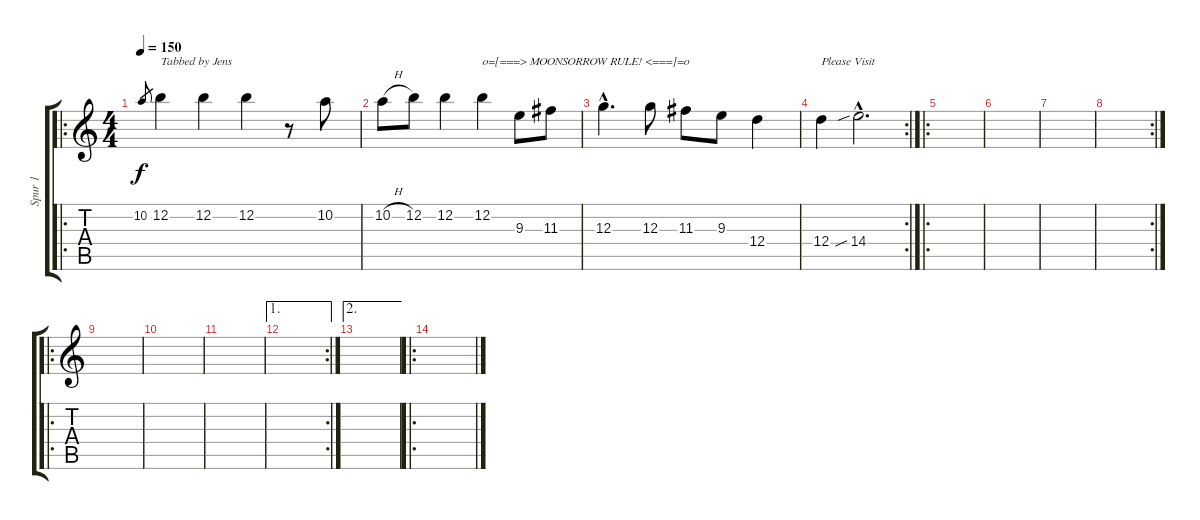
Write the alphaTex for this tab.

\track ("Spur 1" "Spur 1") {instrument acousticguitarsteel}
\staff {score tabs}
\tuning (E4 B3 G3 D3 A2 E2) {hide}
\ro
\ts (4 4)
\tempo 150
\clef g2
\ks c
10.2.8{gr dy f instrument acousticguitarsteel} 12.2.4{txt "Tabbed by Jens"} 12.2.4 12.2.4 r.8 10.2.8 |
10.2{h}.8 12.2.8 12.2.4 12.2.4{txt "o=[===> MOONSORROW RULE! <===]=o"} 9.3.8 11.3.8 |
12.3{hac}.4{d} 12.3.8 11.3.8 9.3.8 12.4.4 |
\rc 2
12.4.4{txt "Please Visit"} 14.4{sib hac}.2{d} |
\ro
|
|
|
\rc 2
|
\ro
|
|
|
\ae 1
\rc 2
|
\ae 2
|
\ro
